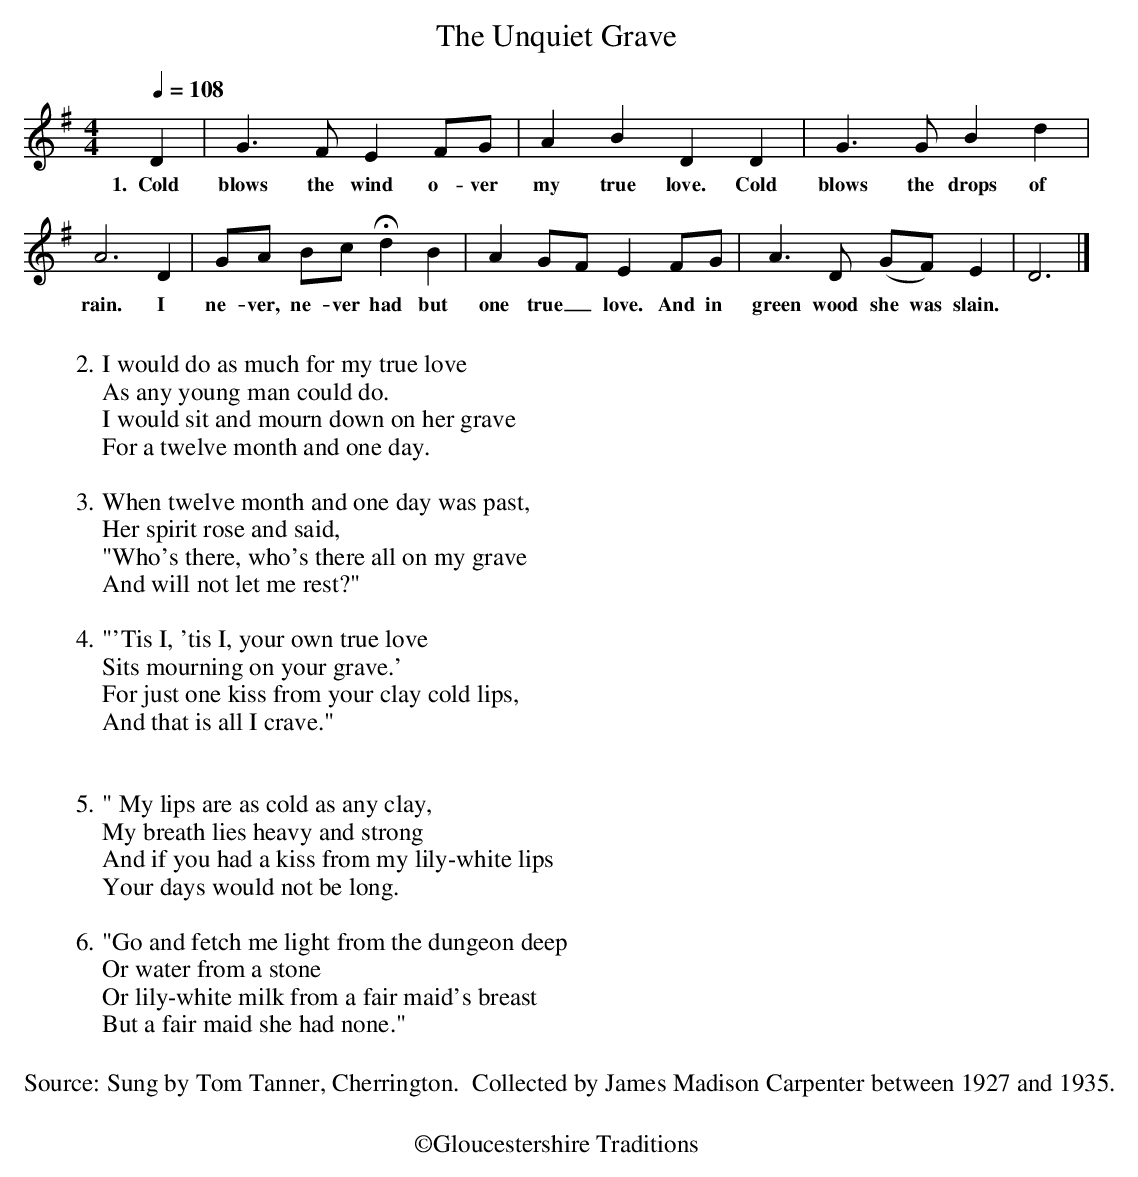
X:1
T: The Unquiet Grave
M: 4/4
L:  1/4
Q:1/4=108
K: G
D|G>FE F/G/|ABDD|G>G Bd|
w:1.~~Cold blows the wind o-ver my true love. Cold blows the drops of
A3D|G/A/ B/c/HdB|AG/-F/E F/G/|A>D (G/F/)E|D3|]
w:rain. I ne-ver, ne-ver had but one true_ love. And in green wood she was slain.
W:
W:2. I would do as much for my true love
W:As any young man could do.
W:I would sit and mourn down on her grave
W:For a twelve month and one day.
W:
W:3. When twelve month and one day was past,
W:Her spirit rose and said,
W:"Who's there, who's there all on my grave
W:And will not let me rest?"
W:
W:4. "'Tis I, 'tis I, your own true love
W:Sits mourning on your grave.'
W: For just one kiss from your clay cold lips,
W:And that is all I crave."
W:
W:
W:5." My lips are as cold as any clay,
W:My breath lies heavy and strong
W:And if you had a kiss from my lily-white lips
W:Your days would not be long.
W:
W:6. "Go and fetch me light from the dungeon deep
W:Or water from a stone
W:Or lily-white milk from a fair maid's breast
W:But a fair maid she had none."
W:
